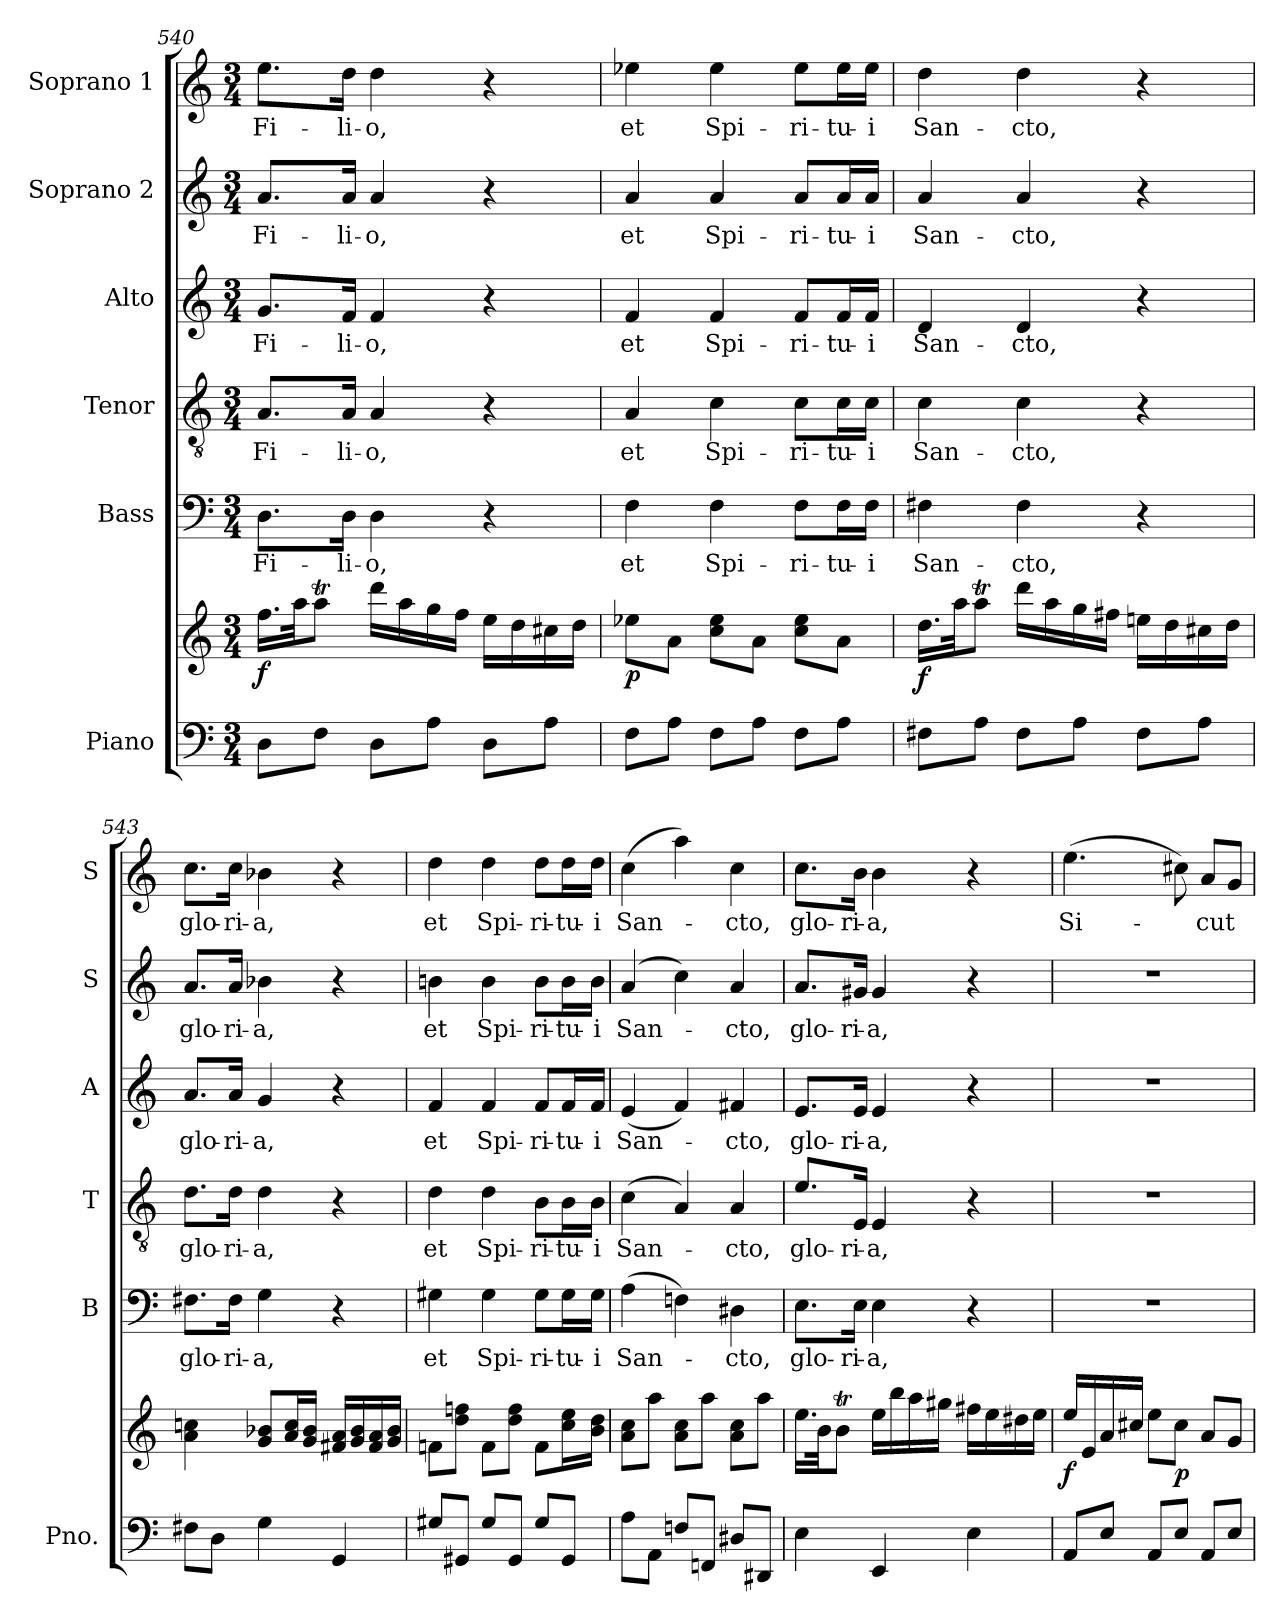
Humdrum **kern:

**kern	**kern	**dynam	**kern	**text	**kern	**text	**kern	**text	**kern	**text	**kern	**text
*part6	*part6	*part6	*part5	*part5	*part4	*part4	*part3	*part3	*part2	*part2	*part1	*part1
*staff7	*staff6	*staff6/7	*staff5	*staff5	*staff4	*staff4	*staff3	*staff3	*staff2	*staff2	*staff1	*staff1
*I"Piano	*	*	*I"Bass	*	*I"Tenor	*	*I"Alto	*	*I"Soprano 2	*	*I"Soprano 1	*
*I'Pno.	*	*	*I'B	*	*I'T	*	*I'A	*	*I'S	*	*I'S	*
!!LO:PB:g=z
*clefF4	*clefG2	*	*clefF4	*	*clefGv2	*	*clefG2	*	*clefG2	*	*clefG2	*
*k[]	*k[]	*	*k[]	*	*k[]	*	*k[]	*	*k[]	*	*k[]	*
*a:	*a:	*	*a:	*	*a:	*	*a:	*	*a:	*	*a:	*
*M3/4	*M3/4	*	*M3/4	*	*M3/4	*	*M3/4	*	*M3/4	*	*M3/4	*
=540	=540	=540	=540	=540	=540	=540	=540	=540	=540	=540	=540	=540
!	!	!LO:DY:b	!	!LO:LY:b	!	!LO:LY:b	!	!LO:LY:b	!	!LO:LY:b	!	!LO:LY:b
8D\L	16.ff\LL	f	8.D\L	Fi-	8.A/L	Fi-	8.g/L	Fi-	8.a/L	Fi-	8.ee\L	Fi-
.	32aa\Jk	.	.	.	.	.	.	.	.	.	.	.
8F\J	8aaT\J	.	.	.	.	.	.	.	.	.	.	.
!	!	!	!	!LO:LY:b	!	!LO:LY:b	!	!LO:LY:b	!	!LO:LY:b	!	!LO:LY:b
.	.	.	16D\Jk	-li-	16A/Jk	-li-	16f/Jk	-li-	16a/Jk	-li-	16dd\Jk	-li-
!	!	!	!	!LO:LY:b	!	!LO:LY:b	!	!LO:LY:b	!	!LO:LY:b	!	!LO:LY:b
8D\L	16ddd\LL	.	4D\	-o,	4A/	-o,	4f/	-o,	4a/	-o,	4dd\	-o,
.	16aa\	.	.	.	.	.	.	.	.	.	.	.
8A\J	16gg\	.	.	.	.	.	.	.	.	.	.	.
.	16ff\JJ	.	.	.	.	.	.	.	.	.	.	.
8D\L	16ee\LL	.	4r	.	4r	.	4r	.	4r	.	4r	.
.	16dd\	.	.	.	.	.	.	.	.	.	.	.
8A\J	16cc#X\	.	.	.	.	.	.	.	.	.	.	.
.	16dd\JJ	.	.	.	.	.	.	.	.	.	.	.
=541	=541	=541	=541	=541	=541	=541	=541	=541	=541	=541	=541	=541
!	!	!LO:DY:b	!	!LO:LY:b	!	!LO:LY:b	!	!LO:LY:b	!	!LO:LY:b	!	!LO:LY:b
8F\L	8ee-X\L	p	4F\	et	4A/	et	4f/	et	4a/	et	4ee-X\	et
8A\J	8a\J	.	.	.	.	.	.	.	.	.	.	.
!	!	!	!	!LO:LY:b	!	!LO:LY:b	!	!LO:LY:b	!	!LO:LY:b	!	!LO:LY:b
8F\L	8cc\ 8ee-\L	.	4F\	Spi-	4c\	Spi-	4f/	Spi-	4a/	Spi-	4ee-\	Spi-
8A\J	8a\J	.	.	.	.	.	.	.	.	.	.	.
!	!	!	!	!LO:LY:b	!	!LO:LY:b	!	!LO:LY:b	!	!LO:LY:b	!	!LO:LY:b
8F\L	8cc\ 8ee-\L	.	8F\L	-ri-	8c\L	-ri-	8f/L	-ri-	8a/L	-ri-	8ee-\L	-ri-
!	!	!	!	!LO:LY:b	!	!LO:LY:b	!	!LO:LY:b	!	!LO:LY:b	!	!LO:LY:b
8A\J	8a\J	.	16F\L	-tu-	16c\L	-tu-	16f/L	-tu-	16a/L	-tu-	16ee-\L	-tu-
!	!	!	!	!LO:LY:b	!	!LO:LY:b	!	!LO:LY:b	!	!LO:LY:b	!	!LO:LY:b
.	.	.	16F\JJ	-i	16c\JJ	-i	16f/JJ	-i	16a/JJ	-i	16ee-\JJ	-i
=542	=542	=542	=542	=542	=542	=542	=542	=542	=542	=542	=542	=542
!	!	!LO:DY:b	!	!LO:LY:b	!	!LO:LY:b	!	!LO:LY:b	!	!LO:LY:b	!	!LO:LY:b
8F#X\L	16.dd\LL	f	4F#X\	San-	4c\	San-	4d/	San-	4a/	San-	4dd\	San-
.	32aa\Jk	.	.	.	.	.	.	.	.	.	.	.
8A\J	8aaT\J	.	.	.	.	.	.	.	.	.	.	.
!	!	!	!	!LO:LY:b	!	!LO:LY:b	!	!LO:LY:b	!	!LO:LY:b	!	!LO:LY:b
8F#\L	16ddd\LL	.	4F#\	-cto,	4c\	-cto,	4d/	-cto,	4a/	-cto,	4dd\	-cto,
.	16aa\	.	.	.	.	.	.	.	.	.	.	.
8A\J	16gg\	.	.	.	.	.	.	.	.	.	.	.
.	16ff#X\JJ	.	.	.	.	.	.	.	.	.	.	.
8F#\L	16een\LL	.	4r	.	4r	.	4r	.	4r	.	4r	.
.	16dd\	.	.	.	.	.	.	.	.	.	.	.
8A\J	16cc#X\	.	.	.	.	.	.	.	.	.	.	.
.	16dd\JJ	.	.	.	.	.	.	.	.	.	.	.
=543	=543	=543	=543	=543	=543	=543	=543	=543	=543	=543	=543	=543
!	!	!	!	!LO:LY:b	!	!LO:LY:b	!	!LO:LY:b	!	!LO:LY:b	!	!LO:LY:b
8F#X\L	4a\ 4ccn\	.	8.F#X\L	glo-	8.d\L	glo-	8.a/L	glo-	8.a/L	glo-	8.cc\L	glo-
8D\J	.	.	.	.	.	.	.	.	.	.	.	.
!	!	!	!	!LO:LY:b	!	!LO:LY:b	!	!LO:LY:b	!	!LO:LY:b	!	!LO:LY:b
.	.	.	16F#\Jk	-ri-	16d\Jk	-ri-	16a/Jk	-ri-	16a/Jk	-ri-	16cc\Jk	-ri-
!	!	!	!	!LO:LY:b	!	!LO:LY:b	!	!LO:LY:b	!	!LO:LY:b	!	!LO:LY:b
4G\	8g/ 8b-X/L	.	4G\	-a,	4d\	-a,	4g/	-a,	4b-X\	-a,	4b-X\	-a,
.	16a/ 16cc/L	.	.	.	.	.	.	.	.	.	.	.
.	16g/ 16b-/JJ	.	.	.	.	.	.	.	.	.	.	.
4GG/	16f#X/ 16a/LL	.	4r	.	4r	.	4r	.	4r	.	4r	.
.	16g/ 16b-/	.	.	.	.	.	.	.	.	.	.	.
.	16f#/ 16a/	.	.	.	.	.	.	.	.	.	.	.
.	16g/ 16b-/JJ	.	.	.	.	.	.	.	.	.	.	.
!!LO:LB:g=z
=544	=544	=544	=544	=544	=544	=544	=544	=544	=544	=544	=544	=544
!	!	!	!	!LO:LY:b	!	!LO:LY:b	!	!LO:LY:b	!	!LO:LY:b	!	!LO:LY:b
8G#X/L	8fn\L	.	4G#X\	et	4d\	et	4f/	et	4bn\	et	4dd\	et
8GG#X/J	8dd\ 8ffn\J	.	.	.	.	.	.	.	.	.	.	.
!	!	!	!	!LO:LY:b	!	!LO:LY:b	!	!LO:LY:b	!	!LO:LY:b	!	!LO:LY:b
8G#/L	8f\L	.	4G#\	Spi-	4d\	Spi-	4f/	Spi-	4b\	Spi-	4dd\	Spi-
8GG#/J	8dd\ 8ff\J	.	.	.	.	.	.	.	.	.	.	.
!	!	!	!	!LO:LY:b	!	!LO:LY:b	!	!LO:LY:b	!	!LO:LY:b	!	!LO:LY:b
8G#/L	8f\L	.	8G#\L	-ri-	8B\L	-ri-	8f/L	-ri-	8b\L	-ri-	8dd\L	-ri-
!	!	!	!	!LO:LY:b	!	!LO:LY:b	!	!LO:LY:b	!	!LO:LY:b	!	!LO:LY:b
8GG#/J	16cc\ 16ee\L	.	16G#\L	-tu-	16B\L	-tu-	16f/L	-tu-	16b\L	-tu-	16dd\L	-tu-
!	!	!	!	!LO:LY:b	!	!LO:LY:b	!	!LO:LY:b	!	!LO:LY:b	!	!LO:LY:b
.	16b\ 16dd\JJ	.	16G#\JJ	-i	16B\JJ	-i	16f/JJ	-i	16b\JJ	-i	16dd\JJ	-i
=545	=545	=545	=545	=545	=545	=545	=545	=545	=545	=545	=545	=545
!	!	!	!	!LO:LY:b	!	!LO:LY:b	!	!LO:LY:b	!	!LO:LY:b	!	!LO:LY:b
8A\L	8a\ 8cc\L	.	(4A\	San-	(4c\	San-	(<4e/	San-	(4a/	San-	(4cc\	San-
8AA\J	8aa\J	.	.	.	.	.	.	.	.	.	.	.
8Fn/L	8a\ 8cc\L	.	4Fn\)	.	4A/)	.	4f/)	.	4cc\)	.	4aa\)	.
8FFn/J	8aa\J	.	.	.	.	.	.	.	.	.	.	.
!	!	!	!	!LO:LY:b	!	!LO:LY:b	!	!LO:LY:b	!	!LO:LY:b	!	!LO:LY:b
8D#X/L	8a\ 8cc\L	.	4D#X\	-cto,	4A/	-cto,	4f#X/	-cto,	4a/	-cto,	4cc\	-cto,
8DD#X/J	8aa\J	.	.	.	.	.	.	.	.	.	.	.
=546	=546	=546	=546	=546	=546	=546	=546	=546	=546	=546	=546	=546
!	!	!	!	!LO:LY:b	!	!LO:LY:b	!	!LO:LY:b	!	!LO:LY:b	!	!LO:LY:b
4E\	16.ee\LL	.	8.E\L	glo-	8.e/L	glo-	8.e/L	glo-	8.a/L	glo-	8.cc\L	glo-
.	32b\Jk	.	.	.	.	.	.	.	.	.	.	.
.	8bt\J	.	.	.	.	.	.	.	.	.	.	.
!	!	!	!	!LO:LY:b	!	!LO:LY:b	!	!LO:LY:b	!	!LO:LY:b	!	!LO:LY:b
.	.	.	16E\Jk	-ri-	16E/Jk	-ri-	16e/Jk	-ri-	16g#X/Jk	-ri-	16b\Jk	-ri-
!	!	!	!	!LO:LY:b	!	!LO:LY:b	!	!LO:LY:b	!	!LO:LY:b	!	!LO:LY:b
4EE/	16ee\LL	.	4E\	-a,	4E/	-a,	4e/	-a,	4g#/	-a,	4b\	-a,
.	16bb\	.	.	.	.	.	.	.	.	.	.	.
.	16aa\	.	.	.	.	.	.	.	.	.	.	.
.	16gg#X\JJ	.	.	.	.	.	.	.	.	.	.	.
4E\	16ff#X\LL	.	4r	.	4r	.	4r	.	4r	.	4r	.
.	16ee\	.	.	.	.	.	.	.	.	.	.	.
.	16dd#X\	.	.	.	.	.	.	.	.	.	.	.
.	16ee\JJ	.	.	.	.	.	.	.	.	.	.	.
=547	=547	=547	=547	=547	=547	=547	=547	=547	=547	=547	=547	=547
!	!	!LO:DY:b	!	!	!	!	!	!	!	!	!	!LO:LY:b
8AA/L	16ee/LL	f	2.r	.	2.r	.	2.r	.	2.r	.	(4.ee\	Si-
.	16e/	.	.	.	.	.	.	.	.	.	.	.
8E/J	16a/	.	.	.	.	.	.	.	.	.	.	.
.	16cc#X/JJ	.	.	.	.	.	.	.	.	.	.	.
8AA/L	8ee\L	.	.	.	.	.	.	.	.	.	.	.
!	!	!LO:DY:b	!	!	!	!	!	!	!	!	!	!
8E/J	8cc#\J	p	.	.	.	.	.	.	.	.	8cc#X\)	.
!	!	!	!	!	!	!	!	!	!	!	!	!LO:LY:b
8AA/L	8a/L	.	.	.	.	.	.	.	.	.	8a/L	-cut
8E/J	8g/J	.	.	.	.	.	.	.	.	.	8g/J	.
=	=	=	=	=	=	=	=	=	=	=	=	=
*-	*-	*-	*-	*-	*-	*-	*-	*-	*-	*-	*-	*-
